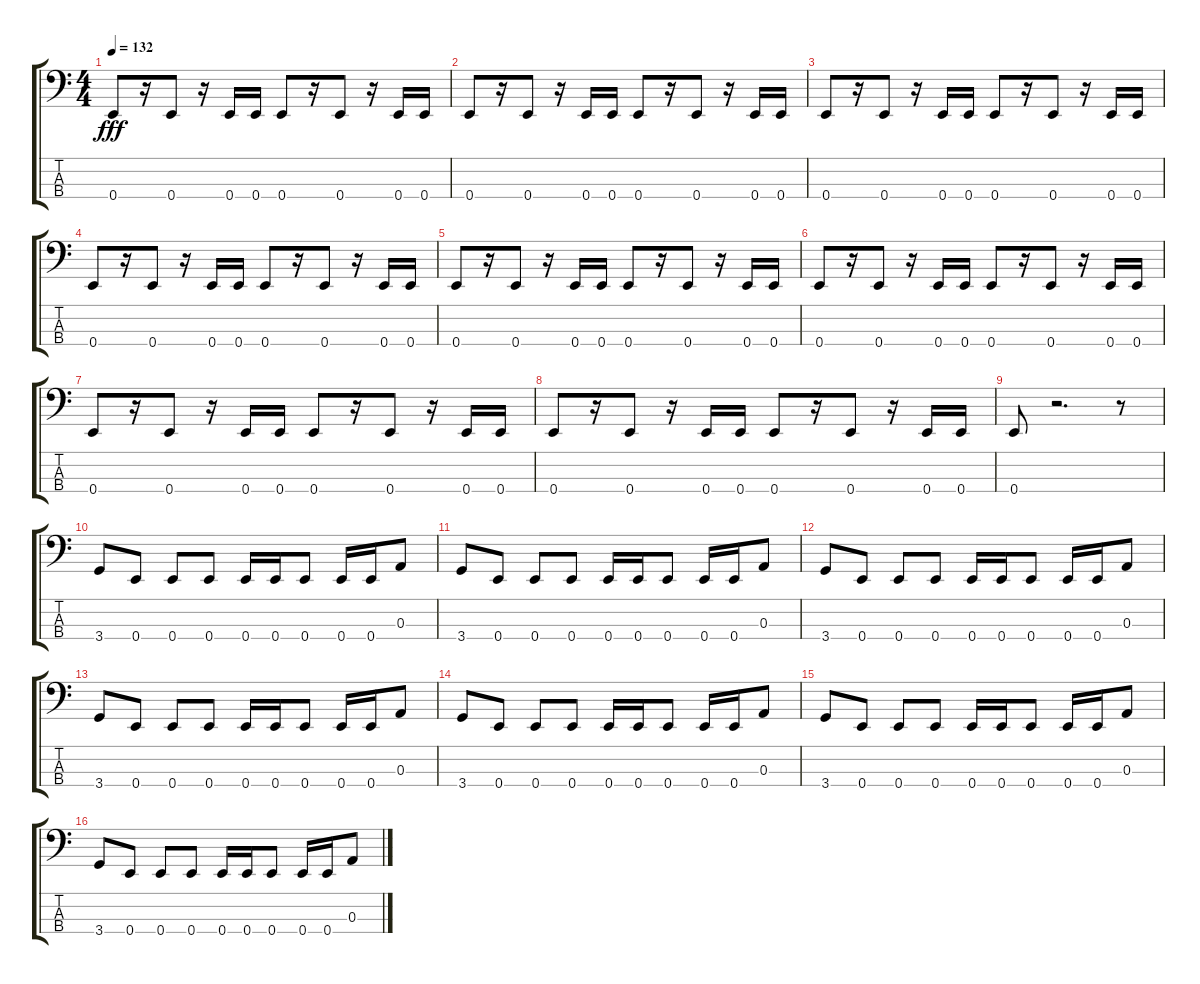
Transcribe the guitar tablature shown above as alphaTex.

\track "" {instrument synthbass1}
\staff {score tabs}
\tuning (G2 D2 A1 E1) {hide}
\ts (4 4)
\tempo 132
\clef f4
\ks c
0.4.8{dy fff instrument synthbass1} r.16 0.4.8 r.16 0.4.16 0.4.16 0.4.8 r.16 0.4.8 r.16 0.4.16 0.4.16 |
0.4.8 r.16 0.4.8 r.16 0.4.16 0.4.16 0.4.8 r.16 0.4.8 r.16 0.4.16 0.4.16 |
0.4.8 r.16 0.4.8 r.16 0.4.16 0.4.16 0.4.8 r.16 0.4.8 r.16 0.4.16 0.4.16 |
0.4.8 r.16 0.4.8 r.16 0.4.16 0.4.16 0.4.8 r.16 0.4.8 r.16 0.4.16 0.4.16 |
0.4.8 r.16 0.4.8 r.16 0.4.16 0.4.16 0.4.8 r.16 0.4.8 r.16 0.4.16 0.4.16 |
0.4.8 r.16 0.4.8 r.16 0.4.16 0.4.16 0.4.8 r.16 0.4.8 r.16 0.4.16 0.4.16 |
0.4.8 r.16 0.4.8 r.16 0.4.16 0.4.16 0.4.8 r.16 0.4.8 r.16 0.4.16 0.4.16 |
0.4.8 r.16 0.4.8 r.16 0.4.16 0.4.16 0.4.8 r.16 0.4.8 r.16 0.4.16 0.4.16 |
0.4.8 r.2{d} r.8 |
3.4.8 0.4.8 0.4.8 0.4.8 0.4.16 0.4.16 0.4.8 0.4.16 0.4.16 0.3.8 |
3.4.8 0.4.8 0.4.8 0.4.8 0.4.16 0.4.16 0.4.8 0.4.16 0.4.16 0.3.8 |
3.4.8 0.4.8 0.4.8 0.4.8 0.4.16 0.4.16 0.4.8 0.4.16 0.4.16 0.3.8 |
3.4.8 0.4.8 0.4.8 0.4.8 0.4.16 0.4.16 0.4.8 0.4.16 0.4.16 0.3.8 |
3.4.8 0.4.8 0.4.8 0.4.8 0.4.16 0.4.16 0.4.8 0.4.16 0.4.16 0.3.8 |
3.4.8 0.4.8 0.4.8 0.4.8 0.4.16 0.4.16 0.4.8 0.4.16 0.4.16 0.3.8 |
3.4.8 0.4.8 0.4.8 0.4.8 0.4.16 0.4.16 0.4.8 0.4.16 0.4.16 0.3.8
